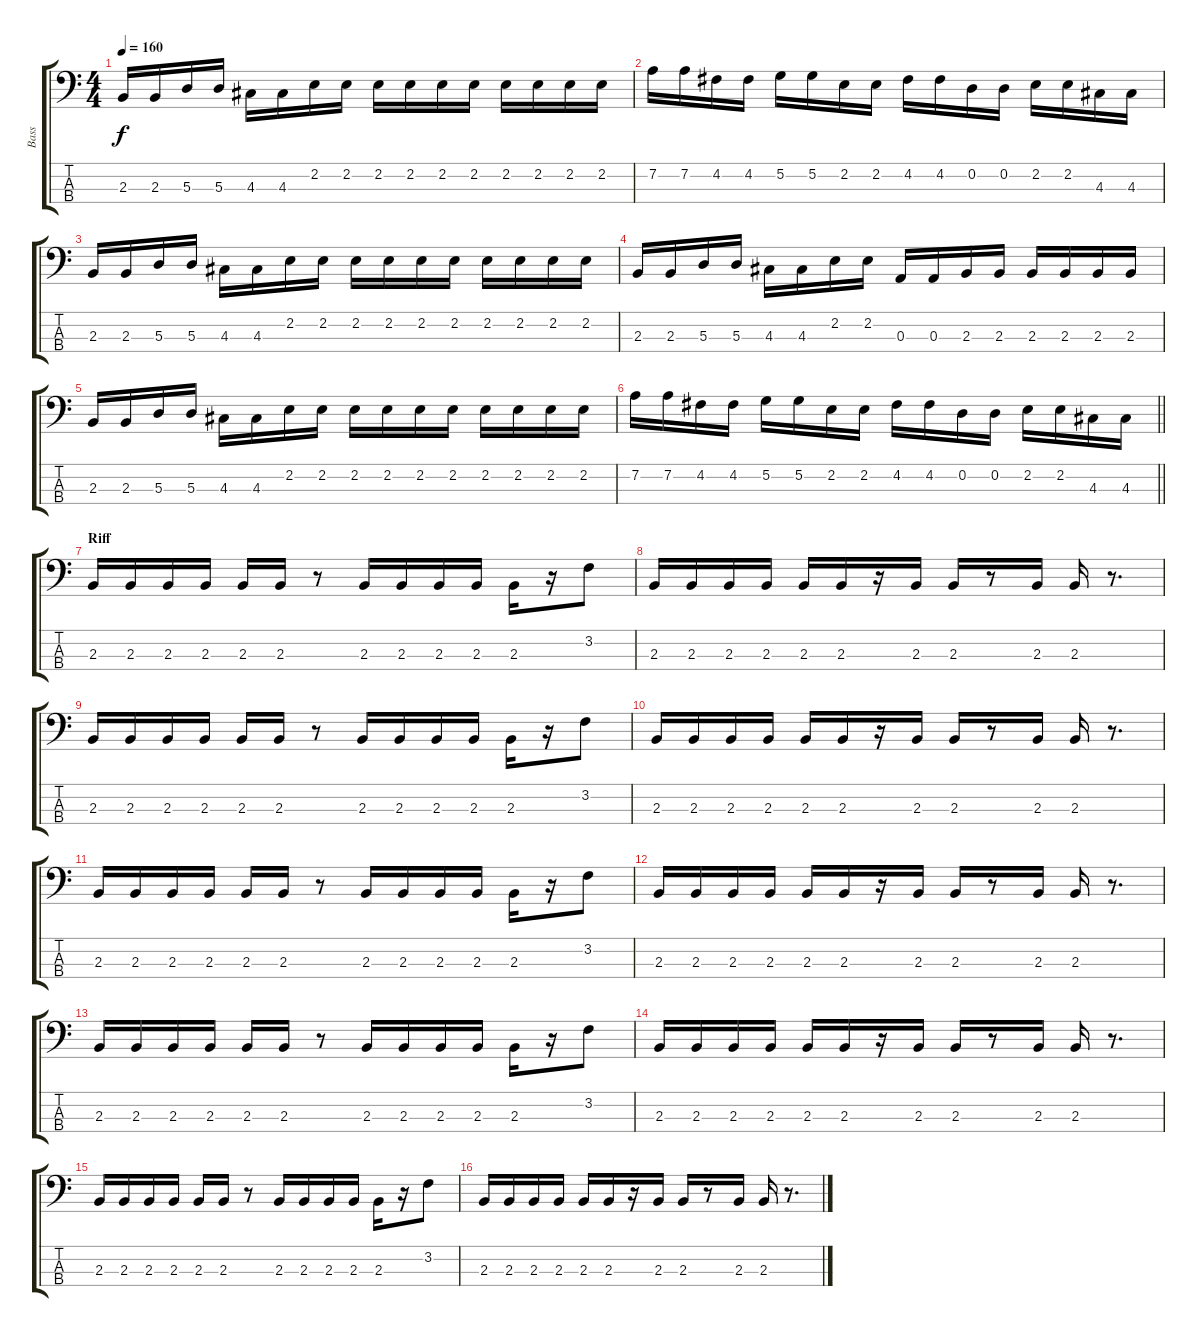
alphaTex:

\track ("Bass" "Bass") {instrument electricbasspick}
\staff {score tabs}
\tuning (G2 D2 A1 E1) {hide}
\ts (4 4)
\tempo 160
\clef f4
\ks c
2.3.16{dy f} 2.3.16 5.3.16 5.3.16 4.3.16 4.3.16 2.2.16 2.2.16 2.2.16 2.2.16 2.2.16 2.2.16 2.2.16 2.2.16 2.2.16 2.2.16 |
7.2.16 7.2.16 4.2.16 4.2.16 5.2.16 5.2.16 2.2.16 2.2.16 4.2.16 4.2.16 0.2.16 0.2.16 2.2.16 2.2.16 4.3.16 4.3.16 |
2.3.16 2.3.16 5.3.16 5.3.16 4.3.16 4.3.16 2.2.16 2.2.16 2.2.16 2.2.16 2.2.16 2.2.16 2.2.16 2.2.16 2.2.16 2.2.16 |
2.3.16 2.3.16 5.3.16 5.3.16 4.3.16 4.3.16 2.2.16 2.2.16 0.3.16 0.3.16 2.3.16 2.3.16 2.3.16 2.3.16 2.3.16 2.3.16 |
2.3.16 2.3.16 5.3.16 5.3.16 4.3.16 4.3.16 2.2.16 2.2.16 2.2.16 2.2.16 2.2.16 2.2.16 2.2.16 2.2.16 2.2.16 2.2.16 |
\barLineRight lightlight
7.2.16 7.2.16 4.2.16 4.2.16 5.2.16 5.2.16 2.2.16 2.2.16 4.2.16 4.2.16 0.2.16 0.2.16 2.2.16 2.2.16 4.3.16 4.3.16 |
\section ("" "Riff")
2.3.16 2.3.16 2.3.16 2.3.16 2.3.16 2.3.16 r.8 2.3.16 2.3.16 2.3.16 2.3.16 2.3.16 r.16 3.2.8 |
2.3.16 2.3.16 2.3.16 2.3.16 2.3.16 2.3.16 r.16 2.3.16 2.3.16 r.8 2.3.16 2.3.16 r.8{d} |
2.3.16 2.3.16 2.3.16 2.3.16 2.3.16 2.3.16 r.8 2.3.16 2.3.16 2.3.16 2.3.16 2.3.16 r.16 3.2.8 |
2.3.16 2.3.16 2.3.16 2.3.16 2.3.16 2.3.16 r.16 2.3.16 2.3.16 r.8 2.3.16 2.3.16 r.8{d} |
2.3.16 2.3.16 2.3.16 2.3.16 2.3.16 2.3.16 r.8 2.3.16 2.3.16 2.3.16 2.3.16 2.3.16 r.16 3.2.8 |
2.3.16 2.3.16 2.3.16 2.3.16 2.3.16 2.3.16 r.16 2.3.16 2.3.16 r.8 2.3.16 2.3.16 r.8{d} |
2.3.16 2.3.16 2.3.16 2.3.16 2.3.16 2.3.16 r.8 2.3.16 2.3.16 2.3.16 2.3.16 2.3.16 r.16 3.2.8 |
2.3.16 2.3.16 2.3.16 2.3.16 2.3.16 2.3.16 r.16 2.3.16 2.3.16 r.8 2.3.16 2.3.16 r.8{d} |
2.3.16 2.3.16 2.3.16 2.3.16 2.3.16 2.3.16 r.8 2.3.16 2.3.16 2.3.16 2.3.16 2.3.16 r.16 3.2.8 |
2.3.16 2.3.16 2.3.16 2.3.16 2.3.16 2.3.16 r.16 2.3.16 2.3.16 r.8 2.3.16 2.3.16 r.8{d}
